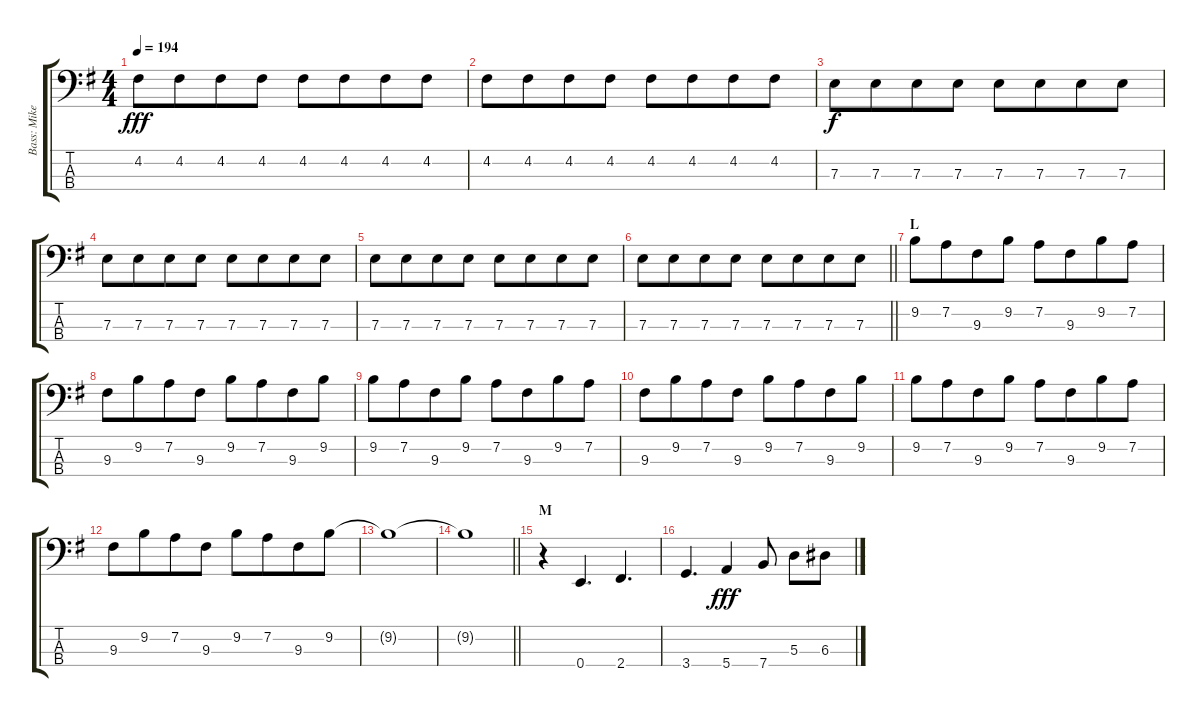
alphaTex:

\track ("Bass: Mike" "Bass: Mike") {instrument electricbassfinger}
\staff {score tabs}
\tuning (G2 D2 A1 E1) {hide}
\ts (4 4)
\tempo 194
\clef f4
\ks g
4.2.8{dy fff} 4.2.8{beam merge} 4.2.8 4.2.8 4.2.8 4.2.8{beam merge} 4.2.8 4.2.8 |
4.2.8 4.2.8{beam merge} 4.2.8 4.2.8 4.2.8 4.2.8{beam merge} 4.2.8 4.2.8 |
7.3.8{dy f} 7.3.8{beam merge} 7.3.8 7.3.8 7.3.8 7.3.8{beam merge} 7.3.8 7.3.8 |
7.3.8 7.3.8{beam merge} 7.3.8 7.3.8 7.3.8 7.3.8{beam merge} 7.3.8 7.3.8 |
7.3.8 7.3.8{beam merge} 7.3.8 7.3.8 7.3.8 7.3.8{beam merge} 7.3.8 7.3.8 |
\barLineRight lightlight
7.3.8 7.3.8{beam merge} 7.3.8 7.3.8 7.3.8 7.3.8{beam merge} 7.3.8 7.3.8 |
\section ("" "L")
9.2.8 7.2.8{beam merge} 9.3.8 9.2.8 7.2.8{beam merge} 9.3.8{beam merge} 9.2.8 7.2.8 |
9.3.8 9.2.8{beam merge} 7.2.8{beam merge} 9.3.8 9.2.8{beam merge} 7.2.8{beam merge} 9.3.8 9.2.8 |
9.2.8 7.2.8{beam merge} 9.3.8 9.2.8 7.2.8{beam merge} 9.3.8{beam merge} 9.2.8 7.2.8 |
9.3.8 9.2.8{beam merge} 7.2.8{beam merge} 9.3.8 9.2.8{beam merge} 7.2.8{beam merge} 9.3.8 9.2.8 |
9.2.8 7.2.8{beam merge} 9.3.8 9.2.8 7.2.8{beam merge} 9.3.8{beam merge} 9.2.8 7.2.8 |
9.3.8 9.2.8{beam merge} 7.2.8{beam merge} 9.3.8 9.2.8{beam merge} 7.2.8{beam merge} 9.3.8 9.2.8 |
9.2{t}.1 |
\barLineRight lightlight
9.2{t}.1 |
\section ("" "M")
r.4 0.4.4{d} 2.4.4{d} |
3.4.4{d} 5.4.4{dy fff} 7.4.8 5.3.8 6.3.8
